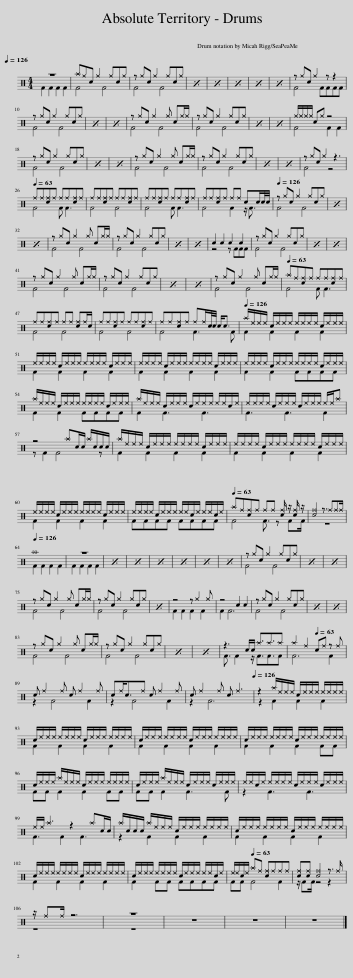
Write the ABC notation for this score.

X:1
%%score ( 1 2 )
L:1/8
Q:1/4=126
M:4/4
I:linebreak $
K:C
V:1 perc
K:none
V:2 perc
K:none
V:1
 z8 | ^a^gc ^g2 ^gc^g | z ^gc ^g2 ^gc^g | x8 | x8 | %5
 x8 | x8 | x8 | z ^gc ^g2 z z2 |$ z ^gc ^g2 ^gc^g | %10
 x8 | x8 | z ^gc ^g2 ^g c^g/^g/ | z ^gc ^g2 ^gc^g | x8 | %15
 x8 | ^g/^g/^g/^g/ c^g z4 |$ z ^gc ^g2 ^gc^g | x8 | x8 | %20
 z ^gc ^g2 ^g c^g/^g/ | z ^gc ^g2 ^gc^g | x8 | x8 | z ^gc ^g2 z3 |$ %25
[Q:1/4=63] ^f^f[c^f]^f ^f^f[c^f]^f | ^f^f[c^f]^f ^f^f[c^f]^f | ^f^f[c^f]^f ^f^f[c^f]^f | ^f^f[c^f]^f ^f^f cc/c/4c/4 |[Q:1/4=126] z ^gc ^g2 ^gc^g | %30
 x8 |$ x8 | z ^gc ^g2 ^g c^g/^g/ | z ^gc ^g2 ^gc^g | x8 | %35
 x8 | c2 c2 c2 c2 | z ^gc ^g2 ^gc^g | x8 | x8 |$ %40
 z ^gc ^g2 ^g c^g/^g/ | z ^gc ^g2 ^gc^g | x8 | x8 | z ^gc ^g2 ^g c^g/^g/ | %45
[Q:1/4=63] ^a^f[c^f]^f ^f^f[c^f]^f |$ ^f^f[c^f]^f ^f^f [c^f]^f/c/ | ^f^f[c^f]^f ^f^f[c^f]^f | ^f^f[c^f]^f ^f^f/c/4c/4 c<c |[Q:1/4=126] ^a/^e/^e/^e/ c/^e/^e/^e/ ^e/^e/^e/^e/ c/^e/^e/^e/ |$ %50
 ^e/^e/^e/^e/ c/^e/^e/^e/ ^e/^e/^e/^e/ c/^e/^e/^e/ | ^e/^e/^e/^e/ c/^e/^e/^e/ ^e/^e/^e/^e/ c/^e/^e/^e/ | ^e/^e/^e/^e/ c/^e/^e/^e/ ^e/^e/^e/^e/ c/^e/^e/^e/ |$ ^a/^e/^e/^e/ c/^e/^e/^e/ ^e/^e/^e/^e/ c/^e/^e/^e/ | ^a/^e/^e/^e/ c/^e/^e/^e/ c/^e/^e/^e/ ^e/^e/c/^e/ | %55
 ^e/^e/^e/^e/ c/^e/^e/^e/ c/^e/^e/^e/ ^e/^e/^a |$ z4 ^ac/c/ ^a/c/c/c/ | ^a/^e/^e/^e/ c/^e/^e/^e/ ^e/^e/^e/^e/ c/^e/^e/^e/ | ^e/^e/^e/^e/ c/^e/^e/^e/ ^e/^e/^e/^e/ c/^e/^e/^e/ |$ ^e/^e/^e/^e/ c/^e/^e/^e/ ^e/^e/^e/^e/ c/^e/^e/^e/ | %60
 ^e/^e/^e/^e/ c/^e/^e/^e/ ^e/^e/c/^e/ ^e/^e/c/^e/ |[Q:1/4=63] ^a^f[c^f]^f ^f^f [c^f]/ z/ [c^f]/ z/ | [c^f]4 z3/2 ^f^f^f/ |$[Q:1/4=126] ^a8 | z8 | %65
 x8 | x8 | x8 | x8 | x8 | %70
 x8 | z ^gc ^g2 ^gc^g | x8 | x8 |$ z ^gc ^g2 ^g c^g/^g/ | %75
 z ^gc ^g2 ^gc^g | x8 | z4 z ^g2 ^g | z4 c2 c2 | z ^gc ^g2 ^gc^g | %80
 x8 | x8 |$ z ^gc ^g2 ^g c^g/^g/ | z ^gc ^g2 ^gc^g | x8 | %85
 x8 | z3 c/c/ ^a3/2^a3/2^a | ^a2 ^f2[Q:1/4=63] c^f z ^f |$ c ^f2 ^f c ^f2 ^f | c^f<c^f c ^f2 ^f | %90
 c ^f2 ^f c ^f3 | z2[Q:1/4=126] ^a/^e/^e/^e/ c/^e/^e/^e/ ^e/^e/^e/^e/ |$ c/^e/^e/^e/ ^e/^e/^e/^e/ c/^e/^e/^e/ ^e/^e/^e/^e/ | c/^e/^e/^e/ ^e/^e/^e/^e/ c/^e/^e/^e/ ^e/^e/^e/^e/ | c/^e/^e/^e/ ^e/^e/^e/^e/ c/^e/^e/^e/ ^e/^e/^e/^e/ |$ %95
 c/^e/^e/^e/ ^a/^e/^e/^e/ c/^e/^e/^e/ ^e/^e/^e/^e/ | c/^e/^e/^e/ ^a/^e/^e/^e/ c/^e/^e/^e/ c/^e/^e/^e/ | ^e/^e/c/^e/ ^e/^e/^e/^e/ c/^e/^e/^e/ c/^e/^e/^e/ |$ ^e/^e/ ^a3 z2 ^ac/c/ | ^a/c/c/c/ ^a/^e/^e/^e/ c/^e/^e/^e/ ^e/^e/^e/^e/ | %100
 c/^e/^e/^e/ ^e/^e/^e/^e/ c/^e/^e/^e/ ^e/^e/^e/^e/ |$ c/^e/^e/^e/ ^e/^e/^e/^e/ c/^e/^e/^e/ ^e/^e/^e/^e/ | c/^e/^e/^e/ ^e/^e/^e/^e/ c/^e/^e/^e/ ^e/^e/c/^e/ | ^e/^e/c/^e/[Q:1/4=63] ^a^f [c^f]^f^f^f | [c^f][c^f] [c^f]4 z3/2 ^f/ |$ %105
 z/ ^f^f/ z6 | z8 | z8 | z8 | z8 |] %110
V:2
 F2 F2 F2 F2 | F4 F4 | F4 F4 | x8 | x8 | %5
 x8 | x8 | x8 | F4 FFFF |$ F4 F4 | %10
 x8 | x8 | F4 F4 | F4 F4 | x8 | %15
 x8 | F4 F2 F2 |$ F4 F4 | x8 | x8 | %20
 F4 F4 | F4 F4 | x8 | x8 | F4 z4 |$ %25
 F4 F F3 | F4 F4 | F4 F F3 | F4 F2 z/ F3/2 | F4 F4 | %30
 x8 |$ x8 | F4 F4 | F4 F4 | x8 | %35
 x8 | z4 z FFF | F4 F4 | x8 | x8 |$ %40
 F4 F4 | F4 F4 | x8 | x8 | F4 F4 | %45
 F4 F F3 |$ F4 F4 | F4 F4 | F4 F3 F | F2 F2 F2 F2 |$ %50
 F2 F2 F2 F2 | F2 F2 F2 F2 | F2 F2 FFFF |$ F2 F2 FFFF | F2 F3 F3 | %55
 F3 F3 F2 |$ z F2 F4 z | F2 F2 F2 F2 | F2 F2 F2 F2 |$ F2 F2 F2 F2 | %60
 FFFF FFFF | F4 F3/2 z FF/ | z8 |$ F2 F2 F2 F2 | F2 F2 F2 F2 | %65
 x8 | x8 | x8 | x8 | x8 | %70
 x8 | F4 F4 | x8 | x8 |$ F4 F4 | %75
 F4 F4 | x8 | F2 F2 F2 F2 | F2 F6 | F4 F4 | %80
 x8 | x8 |$ F4 F4 | F4 F4 | x8 | %85
 x8 | F3/2 F2 z/ F3/2F3/2F | F6 F2 |$ z2 F4 F2 | z2 F4 F2 | %90
 z2 F6 | z2 F2 F2 F2 |$ F2 F2 F2 F2 | F2 F2 F2 F2 | F2 F2 F2 FF |$ %95
 FF F2 F2 FF | FF F2 F3 F | z2 F3 F3 |$ F3 F2 F3 | z2 F2 F2 F2 | %100
 F2 F2 F2 F2 |$ F2 F2 F2 F2 | F2 FF FFFF | FF F4 F2 | z/ FF/ z4 z2 |$ %105
 z8 | z8 | x8 | x8 | x8 |] %110
